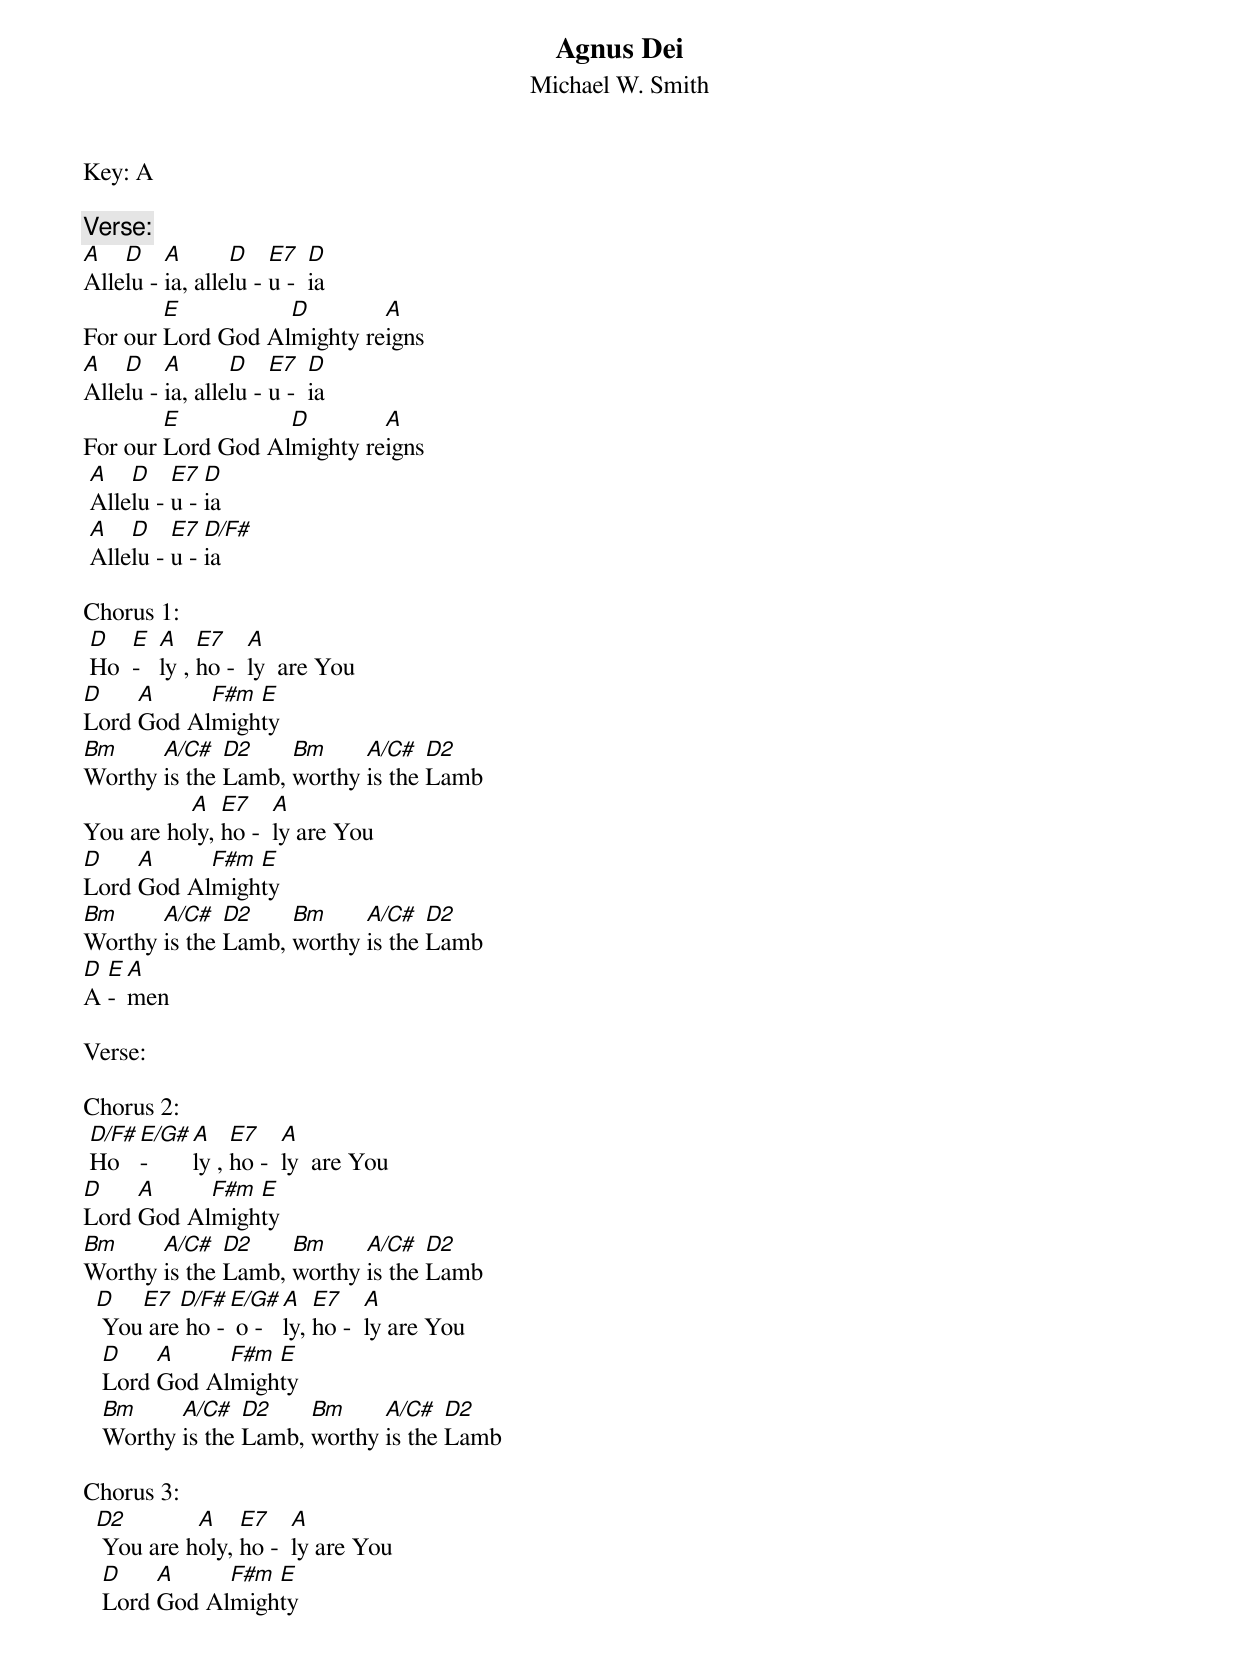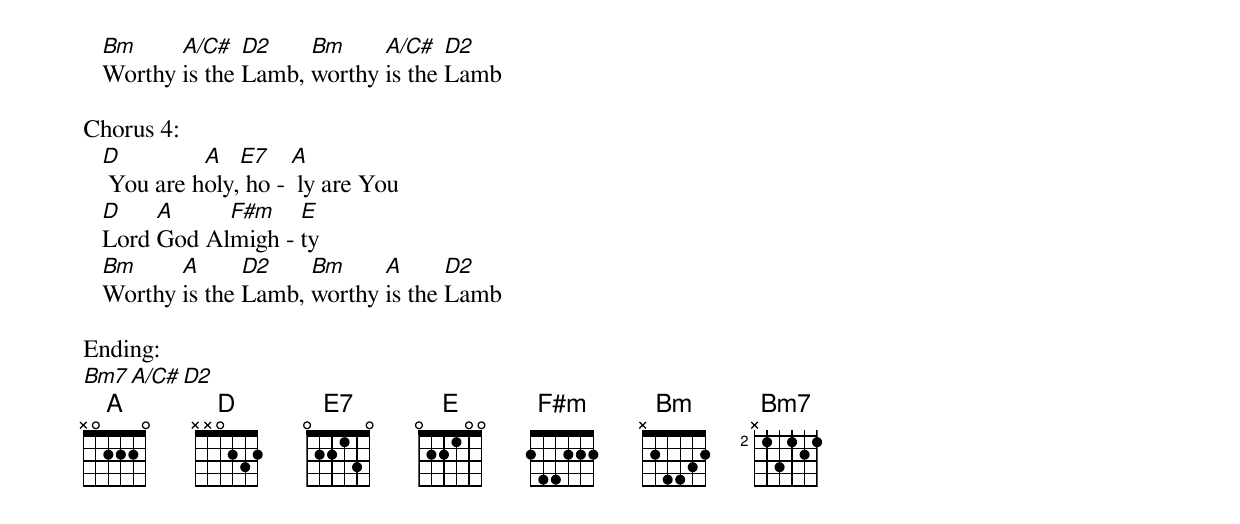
Agnus Dei
Michael W. Smith
Key: A

Verse:
A   D    A       D    E7   D
Allelu - ia, allelu - u -  ia
        E          D        A
For our Lord God Almighty reigns
A   D    A       D    E7   D
Allelu - ia, allelu - u -  ia
        E          D        A
For our Lord God Almighty reigns
 A   D    E7  D
 Allelu - u - ia
 A   D    E7  D/F#
 Allelu - u - ia

Chorus 1:
 D   E   A    E7    A
 Ho  -   ly , ho -  ly  are You
D    A     F#m E
Lord God Almighty
Bm     A/C#   D2    Bm     A/C#   D2
Worthy is the Lamb, worthy is the Lamb
          A   E7    A
You are holy, ho -  ly are You
D    A     F#m E
Lord God Almighty
Bm     A/C#   D2    Bm     A/C#   D2
Worthy is the Lamb, worthy is the Lamb
D E A
A - men

Verse:

Chorus 2:
 D/F# E/G# A    E7    A
 Ho   -    ly , ho -  ly  are You
D    A     F#m E
Lord God Almighty
Bm     A/C#   D2    Bm     A/C#   D2
Worthy is the Lamb, worthy is the Lamb
  D   E7  D/F# E/G#  A   E7    A
   You are ho - o -  ly, ho -  ly are You
   D    A     F#m E
   Lord God Almighty
   Bm     A/C#   D2    Bm     A/C#   D2
   Worthy is the Lamb, worthy is the Lamb

Chorus 3:
  D2        A    E7    A
   You are holy, ho -  ly are You
   D    A     F#m E
   Lord God Almighty
   Bm     A/C#   D2    Bm     A/C#   D2
   Worthy is the Lamb, worthy is the Lamb

Chorus 4:
   D         A   E7    A
    You are holy, ho -  ly are You
   D    A     F#m    E
   Lord God Almigh - ty
   Bm     A      D2    Bm     A      D2
   Worthy is the Lamb, worthy is the Lamb

Ending:
Bm7  A/C#  D2
